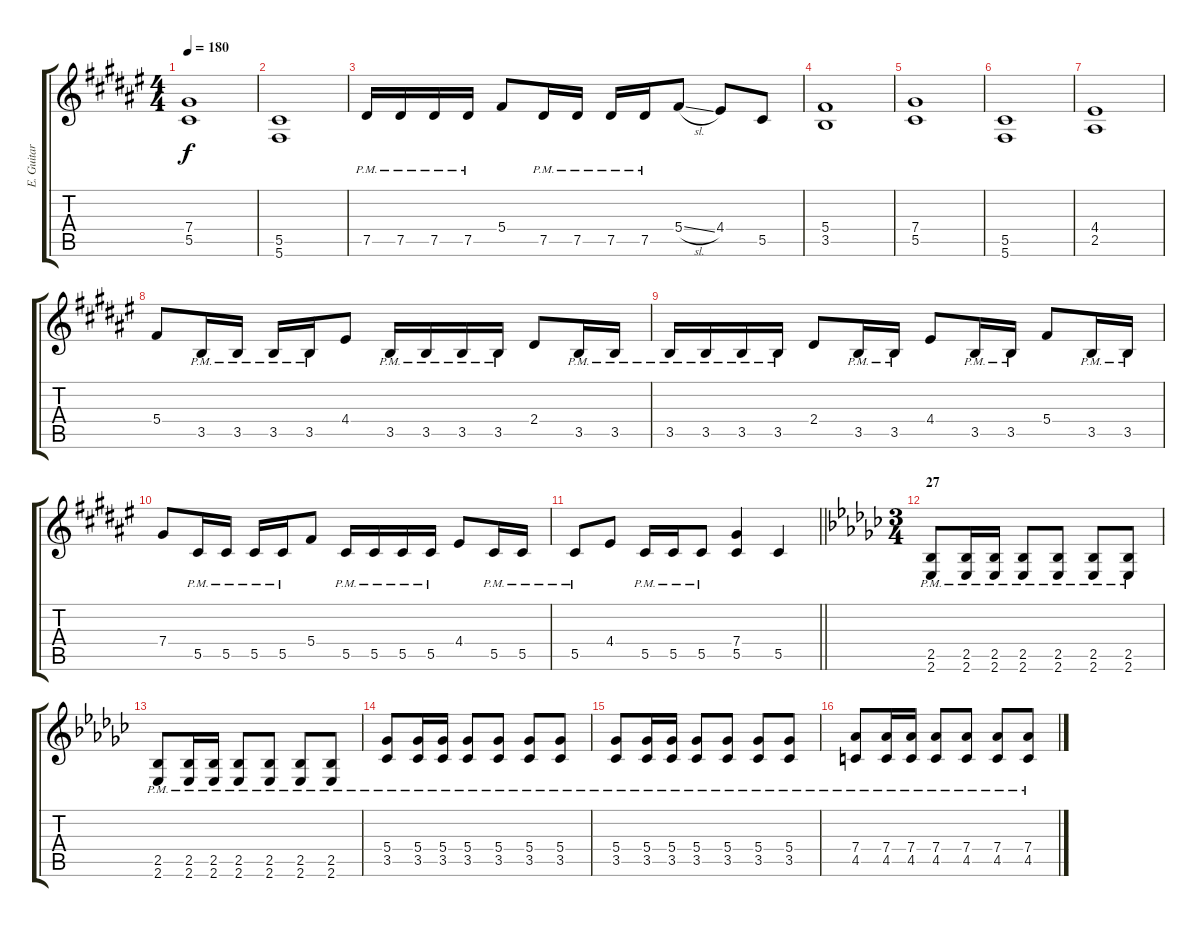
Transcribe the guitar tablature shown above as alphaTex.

\track ("E. Guitar I" "E. Guitar ") {instrument overdrivenguitar}
\staff {score tabs}
\tuning (Eb4 Bb3 Gb3 Db3 Ab2 Db2) {hide}
\ts (4 4)
\tempo 180
\clef g2
\ks f#
(7.4 5.5).1{dy f} |
(5.5 5.6).1 |
7.5{pm}.16 7.5{pm}.16 7.5{pm}.16 7.5{pm}.16 5.4.8 7.5{pm}.16 7.5{pm}.16 7.5{pm}.16 7.5{pm}.16 5.4{sl}.8 4.4.8 5.5.8 |
(5.4 3.5).1 |
(7.4 5.5).1 |
(5.5 5.6).1 |
(4.4 2.5).1 |
5.4.8 3.5{pm}.16 3.5{pm}.16 3.5{pm}.16 3.5{pm}.16 4.4.8 3.5{pm}.16 3.5{pm}.16 3.5{pm}.16 3.5{pm}.16 2.4.8 3.5{pm}.16 3.5{pm}.16 |
3.5{pm}.16 3.5{pm}.16 3.5{pm}.16 3.5{pm}.16 2.4.8 3.5{pm}.16 3.5{pm}.16 4.4.8 3.5{pm}.16 3.5{pm}.16 5.4.8 3.5{pm}.16 3.5{pm}.16 |
7.4.8 5.5{pm}.16 5.5{pm}.16 5.5{pm}.16 5.5{pm}.16 5.4.8 5.5{pm}.16 5.5{pm}.16 5.5{pm}.16 5.5{pm}.16 4.4.8 5.5{pm}.16 5.5{pm}.16 |
\barLineRight lightlight
5.5{pm}.8 4.4.8 5.5{pm}.16 5.5{pm}.16 5.5{pm}.8 (7.4 5.5).4 5.5.4 |
\ts (3 4)
\section ("" "27")
\ks gb
(2.5{pm} 2.6{pm}).8 (2.5{pm} 2.6{pm}).16 (2.5{pm} 2.6{pm}).16 (2.5{pm} 2.6{pm}).8 (2.5{pm} 2.6{pm}).8 (2.5{pm} 2.6{pm}).8 (2.5{pm} 2.6{pm}).8 |
(2.5{pm} 2.6{pm}).8 (2.5{pm} 2.6{pm}).16 (2.5{pm} 2.6{pm}).16 (2.5{pm} 2.6{pm}).8 (2.5{pm} 2.6{pm}).8 (2.5{pm} 2.6{pm}).8 (2.5{pm} 2.6{pm}).8 |
(5.4{pm} 3.5{pm}).8 (5.4{pm} 3.5{pm}).16 (5.4{pm} 3.5{pm}).16 (5.4{pm} 3.5{pm}).8 (5.4{pm} 3.5{pm}).8 (5.4{pm} 3.5{pm}).8 (5.4{pm} 3.5{pm}).8 |
(5.4{pm} 3.5{pm}).8 (5.4{pm} 3.5{pm}).16 (5.4{pm} 3.5{pm}).16 (5.4{pm} 3.5{pm}).8 (5.4{pm} 3.5{pm}).8 (5.4{pm} 3.5{pm}).8 (5.4{pm} 3.5{pm}).8 |
(7.4{pm} 4.5{pm}).8 (7.4{pm} 4.5{pm}).16 (7.4{pm} 4.5{pm}).16 (7.4{pm} 4.5{pm}).8 (7.4{pm} 4.5{pm}).8 (7.4{pm} 4.5{pm}).8 (7.4{pm} 4.5{pm}).8
